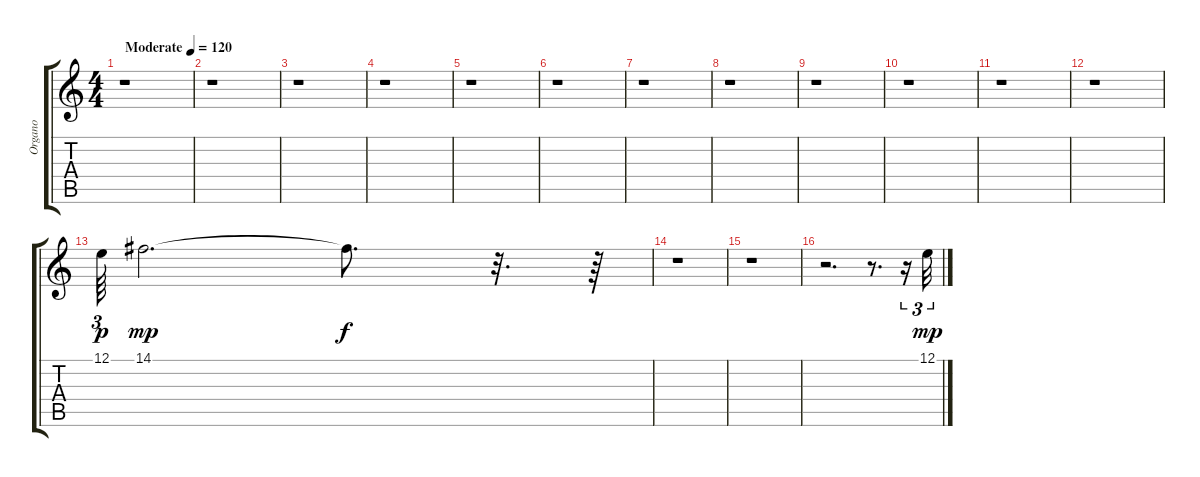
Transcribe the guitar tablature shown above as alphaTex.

\track ("Organo" "Organo") {instrument rockorgan}
\staff {score tabs}
\tuning (E4 B3 G3 D3 A2 E2) {hide}
\ts (4 4)
\tempo (120 "Moderate")
\clef g2
\ks c
r.1{dy p instrument rockorgan} |
r.1 |
r.1 |
r.1 |
r.1 |
r.1 |
r.1 |
r.1 |
r.1 |
r.1 |
r.1 |
r.1 |
12.1.64{tu (3 2)} 14.1.2{d dy mp} 14.1{t}.8{d dy f} r.32{d} r.64 |
r.1 |
r.1 |
r.2{d} r.8{d} r.16{tu (3 2)} 12.1.32{tu (3 2) dy mp}
